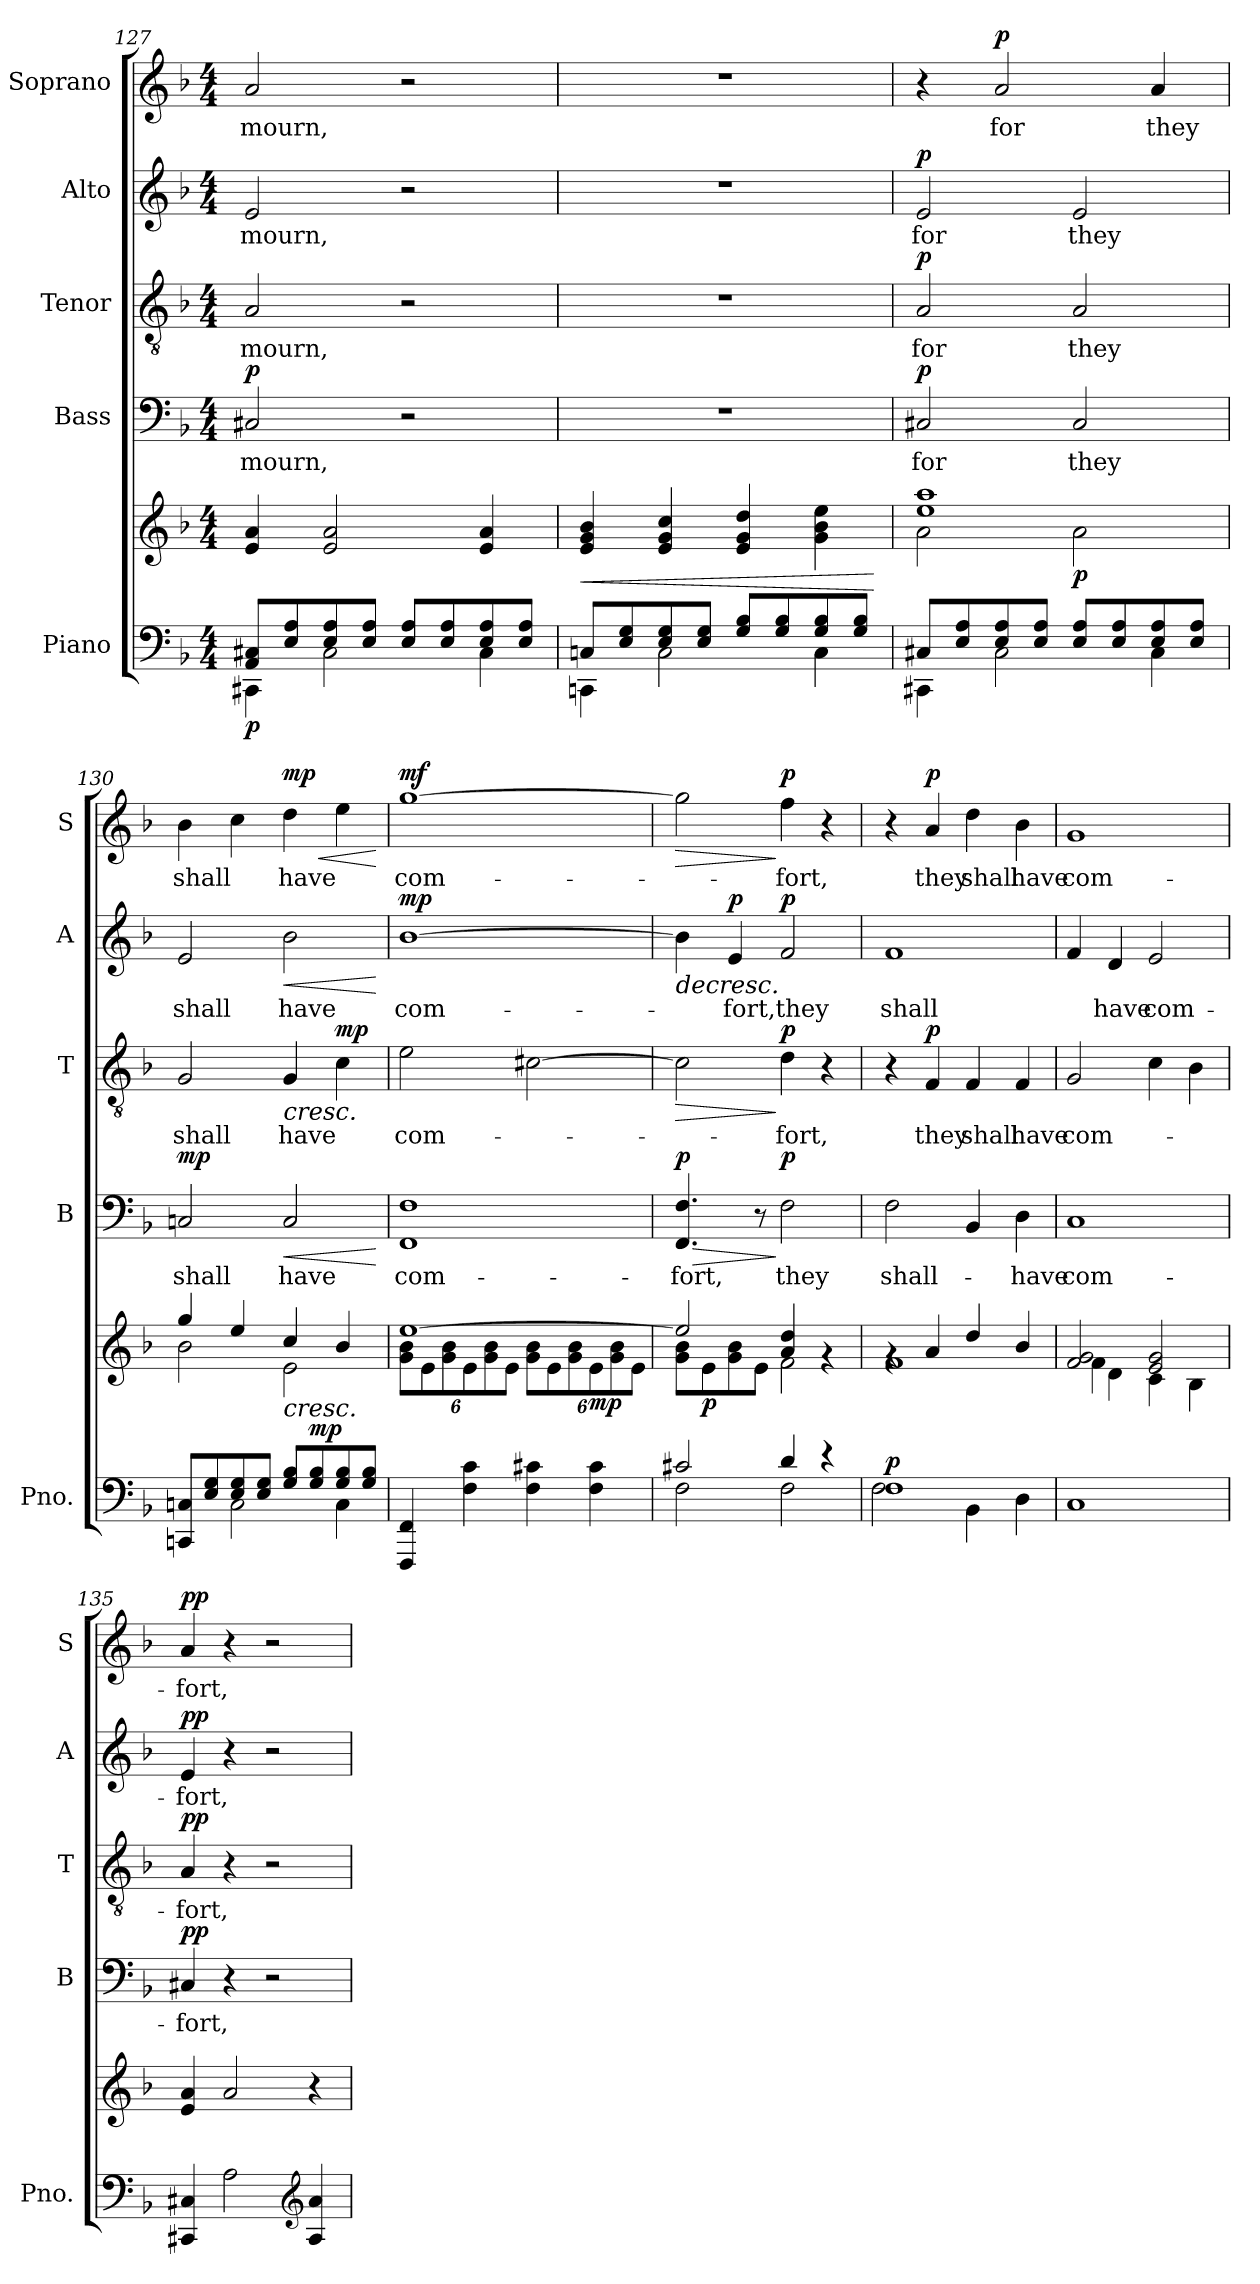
**kern	**kern	**dynam	**kern	**text	**dynam	**kern	**text	**dynam	**kern	**text	**dynam	**kern	**text	**dynam
*part5	*part5	*part5	*part4	*part4	*part4	*part3	*part3	*part3	*part2	*part2	*part2	*part1	*part1	*part1
*staff6	*staff5	*staff5/6	*staff4	*staff4	*staff4	*staff3	*staff3	*staff3	*staff2	*staff2	*staff2	*staff1	*staff1	*staff1
*I"Piano	*	*	*I"Bass	*	*	*I"Tenor	*	*	*I"Alto	*	*	*I"Soprano	*	*
*I'Pno.	*	*	*I'B	*	*	*I'T	*	*	*I'A	*	*	*I'S	*	*
*clefF4	*clefG2	*	*clefF4	*	*	*clefGv2	*	*	*clefG2	*	*	*clefG2	*	*
*k[b-]	*k[b-]	*	*k[b-]	*	*	*k[b-]	*	*	*k[b-]	*	*	*k[b-]	*	*
*M4/4	*M4/4	*	*M4/4	*	*	*M4/4	*	*	*M4/4	*	*	*M4/4	*	*
=127	=127	=127	=127	=127	=127	=127	=127	=127	=127	=127	=127	=127	=127	=127
*^	*	*	*	*	*	*	*	*	*	*	*	*	*	*
!	!	!	!LO:DY:b=2	!	!LO:LY:b	!LO:DY:a	!	!LO:LY:b	!	!	!LO:LY:b	!	!	!LO:LY:b	!
8AA/ 8C#X/L	4CC#X\	4e/ 4a/	p	2C#X/	mourn,	p	2A/	mourn,	.	2e/	mourn,	.	2a/	mourn,	.
8E/ 8A/	.	.	.	.	.	.	.	.	.	.	.	.	.	.	.
8E/ 8A/	2C#\	2e/ 2a/	.	.	.	.	.	.	.	.	.	.	.	.	.
8E/ 8A/J	.	.	.	.	.	.	.	.	.	.	.	.	.	.	.
8E/ 8A/L	.	.	.	2r	.	.	2r	.	.	2r	.	.	2r	.	.
8E/ 8A/	.	.	.	.	.	.	.	.	.	.	.	.	.	.	.
8E/ 8A/	4C#\	4e/ 4a/	.	.	.	.	.	.	.	.	.	.	.	.	.
8E/ 8A/J	.	.	.	.	.	.	.	.	.	.	.	.	.	.	.
=128	=128	=128	=128	=128	=128	=128	=128	=128	=128	=128	=128	=128	=128	=128	=128
!	!	!	!LO:HP:b	!	!	!	!	!	!	!	!	!	!	!	!
8Cn/L	4CCn\	4e/ 4g/ 4b-/	<	1r	.	.	1r	.	.	1r	.	.	1r	.	.
8E/ 8G/	.	.	.	.	.	.	.	.	.	.	.	.	.	.	.
8E/ 8G/	2C\	4e/ 4g/ 4cc/	.	.	.	.	.	.	.	.	.	.	.	.	.
8E/ 8G/J	.	.	.	.	.	.	.	.	.	.	.	.	.	.	.
8G/ 8B-/L	.	4e/ 4g/ 4dd/	.	.	.	.	.	.	.	.	.	.	.	.	.
8G/ 8B-/	.	.	.	.	.	.	.	.	.	.	.	.	.	.	.
8G/ 8B-/	4C\	4g\ 4b-\ 4ee\	.	.	.	.	.	.	.	.	.	.	.	.	.
8G/ 8B-/J	.	.	.	.	.	.	.	.	.	.	.	.	.	.	.
*v	*v	*	*	*	*	*	*	*	*	*	*	*	*	*	*
.	.	[	.	.	.	.	.	.	.	.	.	.	.	.
=129	=129	=129	=129	=129	=129	=129	=129	=129	=129	=129	=129	=129	=129	=129
*^	*^	*	*	*	*	*	*	*	*	*	*	*	*	*
!	!	!	!	!LO:DY:a	!	!LO:LY:b	!	!	!LO:LY:b	!	!	!LO:LY:b	!	!	!	!
!	!	!	!	!LO:DY:n=1:b	!	!	!LO:DY:a	!	!	!LO:DY:a	!	!	!LO:DY:a	!	!	!
8C#X/L	4CC#X\	1ee 1aa	2a\	p mp	2C#X/	for	p	2A/	for	p	2e/	for	p	4r	.	.
8E/ 8A/	.	.	.	.	.	.	.	.	.	.	.	.	.	.	.	.
!	!	!	!	!	!	!	!	!	!	!	!	!	!	!	!LO:LY:b	!LO:DY:a
8E/ 8A/	2C#\	.	.	.	.	.	.	.	.	.	.	.	.	2a/	for	p
8E/ 8A/J	.	.	.	.	.	.	.	.	.	.	.	.	.	.	.	.
!	!	!	!	!LO:DY:n=2:b	!	!LO:LY:b	!	!	!LO:LY:b	!	!	!LO:LY:b	!	!	!	!
8E/ 8A/L	.	.	2a\	p	2C#/	they	.	2A/	they	.	2e/	they	.	.	.	.
8E/ 8A/	.	.	.	.	.	.	.	.	.	.	.	.	.	.	.	.
!	!	!	!	!	!	!	!	!	!	!	!	!	!	!	!LO:LY:b	!
8E/ 8A/	4C#\	.	.	.	.	.	.	.	.	.	.	.	.	4a/	they	.
8E/ 8A/J	.	.	.	.	.	.	.	.	.	.	.	.	.	.	.	.
!!LO:PB:g=z
=130	=130	=130	=130	=130	=130	=130	=130	=130	=130	=130	=130	=130	=130	=130	=130	=130
!	!	!	!	!	!	!LO:LY:b	!LO:DY:a	!	!LO:LY:b	!	!	!LO:LY:b	!	!	!LO:LY:b	!
8CCn/ 8Cn/L	4rAAAyy	4gg/	2b-\	.	2Cn/	shall	mp	2G/	shall	.	2e/	shall	.	4b-\	shall	.
8E/ 8G/	.	.	.	.	.	.	.	.	.	.	.	.	.	.	.	.
8E/ 8G/	2C\	4ee/	.	.	.	.	.	.	.	.	.	.	.	4cc\	.	.
8E/ 8G/J	.	.	.	.	.	.	.	.	.	.	.	.	.	.	.	.
!	!	!	!	!LO:HP:b	!	!LO:LY:b	!LO:HP:b	!	!LO:LY:b	!LO:HP:b	!	!LO:LY:b	!LO:HP:b	!	!LO:LY:b	!LO:HP:b
!	!	!	!	!	!	!	!	!	!	!	!	!	!	!	!	!LO:DY:n=1:a
8G/ 8B-/L	.	4cc/	2e\	<	2C/	have	<	4G/	have	<	2b-\	have	<	4dd\	have	< mp
!	!	!	!	!LO:DY:a=2	!	!	!	!	!	!	!	!	!	!	!	!
8G/ 8B-/	.	.	.	mp	.	.	.	.	.	.	.	.	.	.	.	.
!	!	!	!	!	!	!	!	!	!	!LO:DY:a	!	!	!	!	!	!
8G/ 8B-/	4C\	4b-/	.	[	.	.	.	4c\	.	mp	.	.	.	4ee\	.	.
8G/ 8B-/J	.	.	.	.	.	.	.	.	.	.	.	.	.	.	.	.
*v	*v	*	*	*	*	*	*	*	*	*	*	*	*	*	*	*
*	*v	*v	*	*	*	*	*	*	*	*	*	*	*	*	*
.	.	.	.	.	[	.	.	[	.	.	[	.	.	[
=131	=131	=131	=131	=131	=131	=131	=131	=131	=131	=131	=131	=131	=131	=131
*	*^	*	*	*	*	*	*	*	*	*	*	*	*	*
*	*	*Xbrackettup	*	*	*	*	*	*	*	*	*	*	*	*	*
!	!	!	!	!	!LO:LY:b	!	!	!LO:LY:b	!	!	!LO:LY:b	!LO:DY:a	!	!LO:LY:b	!LO:DY:a
4FFF/ 4FF/	[1ee	12g\ 12b-\L	.	1FF 1F	com-	.	2e\	com-	.	[1b-	com-	mp	[1gg	com-	mf
.	.	12e\	.	.	.	.	.	.	.	.	.	.	.	.	.
.	.	12g\ 12b-\	.	.	.	.	.	.	.	.	.	.	.	.	.
4F\ 4c\	.	12e\	.	.	.	.	.	.	.	.	.	.	.	.	.
.	.	12g\ 12b-\	.	.	.	.	.	.	.	.	.	.	.	.	.
.	.	12e\J	.	.	.	.	.	.	.	.	.	.	.	.	.
4F\ 4c#X\	.	12g\ 12b-\L	.	.	.	.	[2c#X\	.	.	.	.	.	.	.	.
.	.	12e\	.	.	.	.	.	.	.	.	.	.	.	.	.
.	.	12g\ 12b-\	.	.	.	.	.	.	.	.	.	.	.	.	.
!	!	!	!LO:DY:b	!	!	!	!	!	!	!	!	!	!	!	!
4F\ 4c#\	.	12e\	mp	.	.	.	.	.	.	.	.	.	.	.	.
.	.	12g\ 12b-\	.	.	.	.	.	.	.	.	.	.	.	.	.
.	.	12e\J	.	.	.	.	.	.	.	.	.	.	.	.	.
=132	=132	=132	=132	=132	=132	=132	=132	=132	=132	=132	=132	=132	=132	=132	=132
*^	*	*	*	*	*	*	*	*	*	*	*	*	*	*	*
!	!	!	!	!	!	!LO:LY:b	!LO:HP:b	!	!	!LO:HP:b	!	!	!LO:HP:b	!	!	!LO:HP:b
!	!	!	!	!	!	!	!LO:DY:n=1:a	!	!	!	!	!	!	!	!	!
2c#X/	2F\	2ee/]	8g\ 8b-\L	.	4.FF/ 4.F/	-fort,	> p	2c#\]	.	>	4b-\]	.	>	2gg\]	.	>
!	!	!	!	!LO:DY:b	!	!	!	!	!	!	!	!	!	!	!	!
.	.	.	8e\	p	.	.	.	.	.	.	.	.	.	.	.	.
!	!	!	!	!	!	!	!	!	!	!	!	!LO:LY:b	!LO:DY:a	!	!	!
.	.	.	8g\ 8b-\	.	.	.	.	.	.	.	4e/	-fort,	p	.	.	.
.	.	.	8e\J	.	8r	.	.	.	.	.	.	.	.	.	.	.
!	!	!	!	!	!	!LO:LY:b	!LO:DY:n=2:a	!	!LO:LY:b	!LO:DY:n=1:a	!	!LO:LY:b	!LO:DY:n=1:a	!	!LO:LY:b	!LO:DY:n=1:a
4d/	2F\	4a/ 4dd/	2f\	.	2F\	they	] p	4d\	-fort,	] p	2f/	they	] p	4ff\	-fort,	] p
4r	.	4rg	.	.	.	.	.	4r	.	.	.	.	.	4r	.	.
=133	=133	=133	=133	=133	=133	=133	=133	=133	=133	=133	=133	=133	=133	=133	=133	=133
!	!	!	!	!LO:DY:a=2	!	!LO:LY:b	!	!	!	!	!	!LO:LY:b	!	!	!	!
1F	2F\	4rg	1f	p	2F\	shall-	.	4r	.	.	1f	shall	.	4r	.	.
!	!	!	!	!	!	!	!	!	!LO:LY:b	!LO:DY:a	!	!	!	!	!LO:LY:b	!LO:DY:a
.	.	4a/	.	.	.	.	.	4F/	they	p	.	.	.	4a/	they	p
!	!	!	!	!	!	!	!	!	!LO:LY:b	!	!	!	!	!	!LO:LY:b	!
.	4BB-\	4dd/	.	.	4BB-/	.	.	4F/	shall	.	.	.	.	4dd\	shall	.
!	!	!	!	!	!	!LO:LY:b	!	!	!LO:LY:b	!	!	!	!	!	!LO:LY:b	!
.	4D\	4b-/	.	.	4D\	-have	.	4F/	have	.	.	.	.	4b-\	have	.
=134	=134	=134	=134	=134	=134	=134	=134	=134	=134	=134	=134	=134	=134	=134	=134	=134
!	!	!	!	!	!	!LO:LY:b	!	!	!LO:LY:b	!	!	!	!	!	!LO:LY:b	!
*v	*v	*	*	*	*	*	*	*	*	*	*	*	*	*	*	*
1C	2f/ 2g/	4f\	.	1C	com-	.	2G/	com-	.	4f/	.	.	1g	com-	.
!	!	!	!	!	!	!	!	!	!	!	!LO:LY:b	!	!	!	!
.	.	4d\	.	.	.	.	.	.	.	4d/	have	.	.	.	.
!	!	!	!	!	!	!	!	!	!	!	!LO:LY:b	!	!	!	!
.	2e/ 2g/	4c\	.	.	.	.	4c\	.	.	2e/	com-	.	.	.	.
.	.	4B-\	.	.	.	.	4B-\	.	.	.	.	.	.	.	.
!!LO:LB:g=z
=135	=135	=135	=135	=135	=135	=135	=135	=135	=135	=135	=135	=135	=135	=135	=135
!	!	!	!	!	!LO:LY:b	!LO:DY:a	!	!LO:LY:b	!LO:DY:a	!	!LO:LY:b	!LO:DY:a	!	!LO:LY:b	!LO:DY:a
*	*v	*v	*	*	*	*	*	*	*	*	*	*	*	*	*
4CC#X/ 4C#X/	4e/ 4a/	.	4C#X/	-fort,	pp	4A/	-fort,	pp	4e/	-fort,	pp	4a/	-fort,	pp
2A\	2a/	.	4r	.	.	4r	.	.	4r	.	.	4r	.	.
.	.	.	2r	.	.	2r	.	.	2r	.	.	2r	.	.
*clefG2	*	*	*	*	*	*	*	*	*	*	*	*	*	*
4A/ 4a/	4r	.	.	.	.	.	.	.	.	.	.	.	.	.
=	=	=	=	=	=	=	=	=	=	=	=	=	=	=
*-	*-	*-	*-	*-	*-	*-	*-	*-	*-	*-	*-	*-	*-	*-
